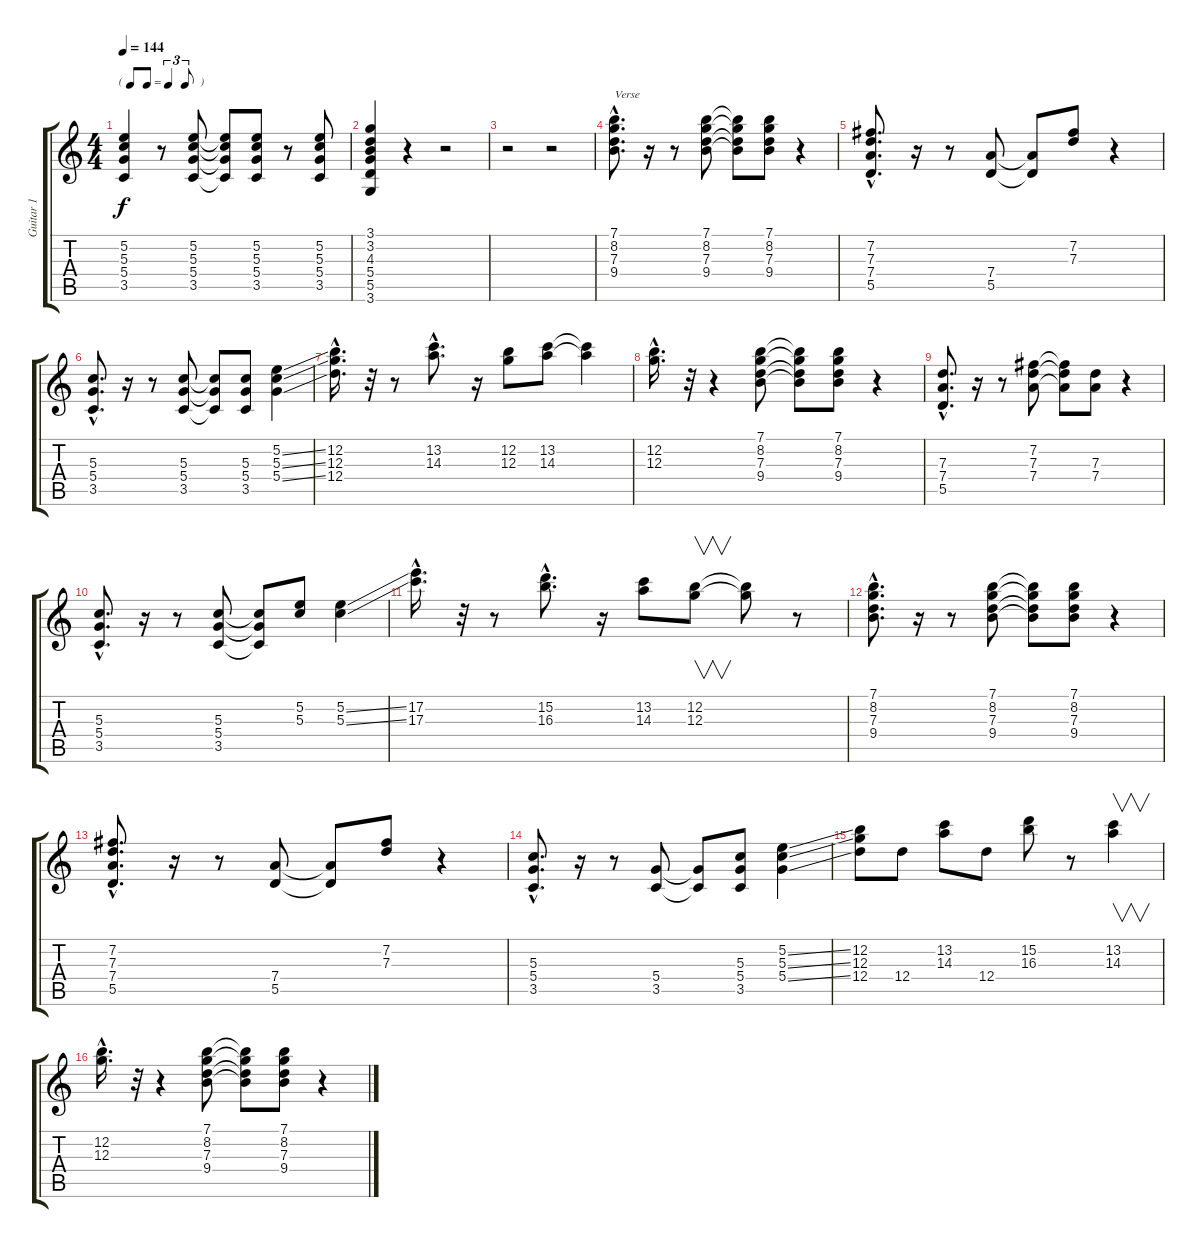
\track ("Guitar 1" "Guitar 1") {instrument electricguitarclean}
\staff {score tabs}
\tuning (E4 B3 G3 D3 A2 E2) {hide}
\ts (4 4)
\tf triplet8th
\tempo 144
\clef g2
\ks c
(5.2 5.3 5.4 3.5).4{dy f} r.8 (5.2 5.3 5.4 3.5).8 (5.2{t} 5.3{t} 5.4{t} 3.5{t}).8 (5.2 5.3 5.4 3.5).8 r.8 (5.2 5.3 5.4 3.5).8 |
(3.1 3.2 4.3 5.4 5.5 3.6).4 r.4 r.2 |
r.2 r.2 |
(7.1{hac} 8.2{hac} 7.3{hac} 9.4{hac}).8{d txt "Verse"} r.16 r.8 (7.1 8.2 7.3 9.4).8 (7.1{t} 8.2{t} 7.3{t} 9.4{t}).8 (7.1 8.2 7.3 9.4).8 r.4 |
(7.2{hac} 7.3{hac} 7.4{hac} 5.5{hac}).8{d} r.16 r.8 (7.4 5.5).8 (7.4{t} 5.5{t}).8 (7.2 7.3).8 r.4 |
(5.3{hac} 5.4{hac} 3.5{hac}).8{d} r.16 r.8 (5.3 5.4 3.5).8 (5.3{t} 5.4{t} 3.5{t}).8 (5.3 5.4 3.5).8 (5.2{ss} 5.3{ss} 5.4{ss}).4 |
(12.2{hac} 12.3{hac} 12.4{hac}).16{d} r.32 r.8 (13.2{hac} 14.3{hac}).8{d} r.16 (12.2 12.3).8 (13.2 14.3).8 (13.2{t} 14.3{t}).4 |
(12.2{hac} 12.3{hac}).16{d} r.32 r.4 (7.1 8.2 7.3 9.4).8 (7.1{t} 8.2{t} 7.3{t} 9.4{t}).8 (7.1 8.2 7.3 9.4).8 r.4 |
(7.3{hac} 7.4{hac} 5.5{hac}).8{d} r.16 r.8 (7.2 7.3 7.4).8 (7.2{t} 7.3{t} 7.4{t}).8 (7.3 7.4).8 r.4 |
(5.3{hac} 5.4{hac} 3.5{hac}).8{d} r.16 r.8 (5.3 5.4 3.5).8 (5.3{t} 5.4{t} 3.5{t}).8 (5.2 5.3).8 (5.2{ss} 5.3{ss}).4 |
(17.2{hac} 17.3{hac}).16{d} r.32 r.8 (15.2{hac} 16.3{hac}).8{d} r.16 (13.2 14.3).8 (12.2 12.3).8{v} (12.2{t} 12.3{t}).8 r.8 |
(7.1{hac} 8.2{hac} 7.3{hac} 9.4{hac}).8{d} r.16 r.8 (7.1 8.2 7.3 9.4).8 (7.1{t} 8.2{t} 7.3{t} 9.4{t}).8 (7.1 8.2 7.3 9.4).8 r.4 |
(7.2{hac} 7.3{hac} 7.4{hac} 5.5{hac}).8{d} r.16 r.8 (7.4 5.5).8 (7.4{t} 5.5{t}).8 (7.2 7.3).8 r.4 |
(5.3{hac} 5.4{hac} 3.5{hac}).8{d} r.16 r.8 (5.4 3.5).8 (5.4{t} 3.5{t}).8 (5.3 5.4 3.5).8 (5.2{ss} 5.3{ss} 5.4{ss}).4 |
(12.2 12.3 12.4).8 12.4.8 (13.2 14.3).8 12.4.8 (15.2 16.3).8 r.8 (13.2 14.3).4{v} |
(12.2{hac} 12.3{hac}).16{d} r.32 r.4 (7.1 8.2 7.3 9.4).8 (7.1{t} 8.2{t} 7.3{t} 9.4{t}).8 (7.1 8.2 7.3 9.4).8 r.4
